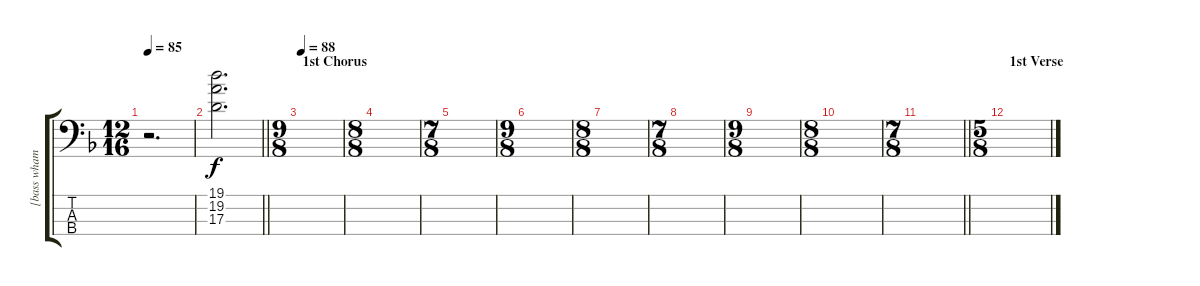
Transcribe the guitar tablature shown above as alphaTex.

\track ("[bass whammy effect]" "[bass wham") {instrument fretlessbass}
\staff {score tabs}
\tuning (G2 D2 A1 D1) {hide}
\ts (12 16)
\tempo 85
\clef f4
\ks dminor
r.2{d dy f volume 0 instrument distortionguitar} |
\barLineRight lightlight
(19.1 19.2 17.3).2{d volume 11} |
\ts (9 8)
\section ("" "1st Chorus")
\tempo 88
|
\ts (8 8)
|
\ts (7 8)
|
\ts (9 8)
|
\ts (8 8)
|
\ts (7 8)
|
\ts (9 8)
|
\ts (8 8)
|
\ts (7 8)
\barLineRight lightlight
|
\ts (5 8)
\section ("" "1st Verse")
